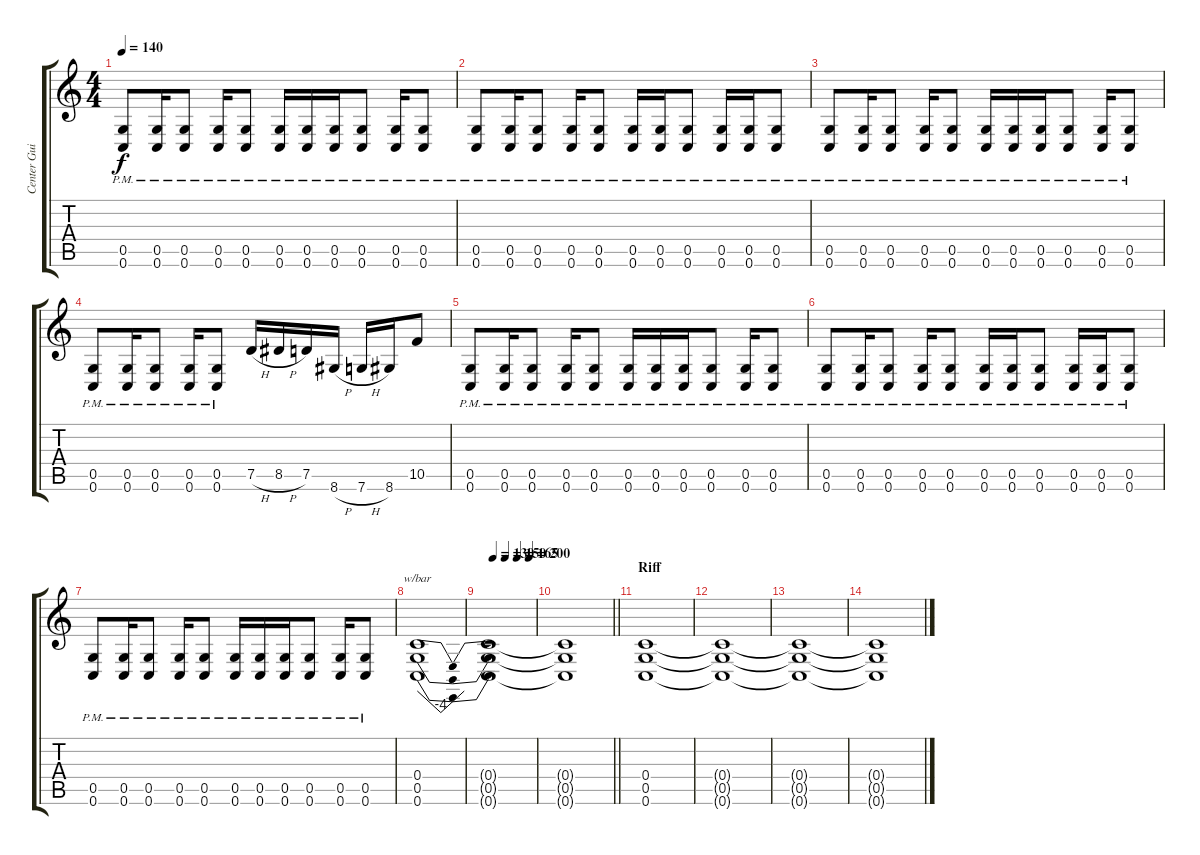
\track ("Center Guitar" "Center Gui") {instrument distortionguitar}
\staff {score tabs}
\tuning (D4 A3 F3 C3 G2 C2) {hide}
\ts (4 4)
\tempo 140
\clef g2
\ks c
(0.5{pm} 0.6{pm}).8{dy f} (0.5{pm} 0.6{pm}).16 (0.5{pm} 0.6{pm}).8 (0.5{pm} 0.6{pm}).16 (0.5{pm} 0.6{pm}).8 (0.5{pm} 0.6{pm}).16 (0.5{pm} 0.6{pm}).16 (0.5{pm} 0.6{pm}).16 (0.5{pm} 0.6{pm}).8 (0.5{pm} 0.6{pm}).16 (0.5{pm} 0.6{pm}).8 |
(0.5{pm} 0.6{pm}).8 (0.5{pm} 0.6{pm}).16 (0.5{pm} 0.6{pm}).8 (0.5{pm} 0.6{pm}).16 (0.5{pm} 0.6{pm}).8 (0.5{pm} 0.6{pm}).16 (0.5{pm} 0.6{pm}).16 (0.5{pm} 0.6{pm}).8 (0.5{pm} 0.6{pm}).16 (0.5{pm} 0.6{pm}).16 (0.5{pm} 0.6{pm}).8 |
(0.5{pm} 0.6{pm}).8 (0.5{pm} 0.6{pm}).16 (0.5{pm} 0.6{pm}).8 (0.5{pm} 0.6{pm}).16 (0.5{pm} 0.6{pm}).8 (0.5{pm} 0.6{pm}).16 (0.5{pm} 0.6{pm}).16 (0.5{pm} 0.6{pm}).16 (0.5{pm} 0.6{pm}).8 (0.5{pm} 0.6{pm}).16 (0.5{pm} 0.6{pm}).8 |
(0.5{pm} 0.6{pm}).8 (0.5{pm} 0.6{pm}).16 (0.5{pm} 0.6{pm}).8 (0.5{pm} 0.6{pm}).16 (0.5{pm} 0.6{pm}).8 7.5{h}.16 8.5{h}.16 7.5.16 8.6{h}.16 7.6{h}.16 8.6.16 10.5.8 |
(0.5{pm} 0.6{pm}).8 (0.5{pm} 0.6{pm}).16 (0.5{pm} 0.6{pm}).8 (0.5{pm} 0.6{pm}).16 (0.5{pm} 0.6{pm}).8 (0.5{pm} 0.6{pm}).16 (0.5{pm} 0.6{pm}).16 (0.5{pm} 0.6{pm}).16 (0.5{pm} 0.6{pm}).8 (0.5{pm} 0.6{pm}).16 (0.5{pm} 0.6{pm}).8 |
(0.5{pm} 0.6{pm}).8 (0.5{pm} 0.6{pm}).16 (0.5{pm} 0.6{pm}).8 (0.5{pm} 0.6{pm}).16 (0.5{pm} 0.6{pm}).8 (0.5{pm} 0.6{pm}).16 (0.5{pm} 0.6{pm}).16 (0.5{pm} 0.6{pm}).8 (0.5{pm} 0.6{pm}).16 (0.5{pm} 0.6{pm}).16 (0.5{pm} 0.6{pm}).8 |
(0.5{pm} 0.6{pm}).8 (0.5{pm} 0.6{pm}).16 (0.5{pm} 0.6{pm}).8 (0.5{pm} 0.6{pm}).16 (0.5{pm} 0.6{pm}).8 (0.5{pm} 0.6{pm}).16 (0.5{pm} 0.6{pm}).16 (0.5{pm} 0.6{pm}).16 (0.5{pm} 0.6{pm}).8 (0.5{pm} 0.6{pm}).16 (0.5{pm} 0.6{pm}).8 |
(0.4 0.5 0.6).1{tbe (dip default 0 0 30 -16 60 0)} |
\tempo (130 0.125)
\tempo (150 0.375)
\tempo (165 0.625)
\tempo (200 0.875)
(0.4{t} 0.5{t} 0.6{t}).1 |
\barLineRight lightlight
(0.4{t} 0.5{t} 0.6{t}).1 |
\section ("" "Riff")
(0.4 0.5 0.6).1 |
(0.4{t} 0.5{t} 0.6{t}).1 |
(0.4{t} 0.5{t} 0.6{t}).1 |
(0.4{t} 0.5{t} 0.6{t}).1
